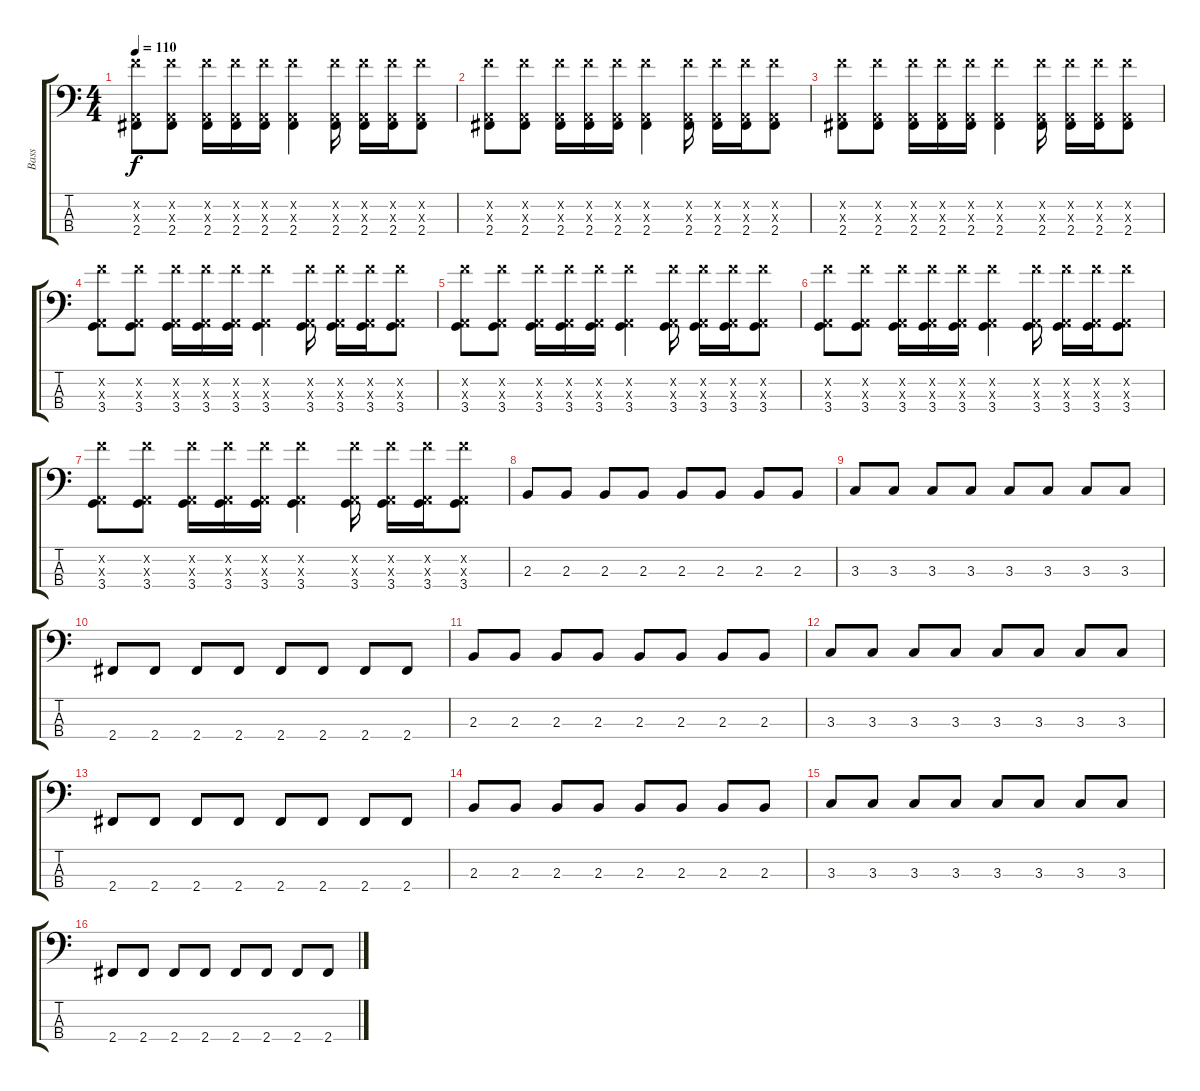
\track ("Bass" "Bass") {instrument electricbasspick}
\staff {score tabs}
\tuning (G2 D2 A1 E1) {hide}
\ts (4 4)
\tempo 110
\clef f4
\ks c
(15.2{x} 0.3{x} 2.4).8{dy f} (15.2{x} 0.3{x} 2.4).8 (15.2{x} 0.3{x} 2.4).16 (15.2{x} 0.3{x} 2.4).16 (15.2{x} 0.3{x} 2.4).16 (15.2{x} 0.3{x} 2.4).4 (15.2{x} 0.3{x} 2.4).16 (15.2{x} 0.3{x} 2.4).16 (15.2{x} 0.3{x} 2.4).16 (15.2{x} 0.3{x} 2.4).8 |
(15.2{x} 0.3{x} 2.4).8 (15.2{x} 0.3{x} 2.4).8 (15.2{x} 0.3{x} 2.4).16 (15.2{x} 0.3{x} 2.4).16 (15.2{x} 0.3{x} 2.4).16 (15.2{x} 0.3{x} 2.4).4 (15.2{x} 0.3{x} 2.4).16 (15.2{x} 0.3{x} 2.4).16 (15.2{x} 0.3{x} 2.4).16 (15.2{x} 0.3{x} 2.4).8 |
(15.2{x} 0.3{x} 2.4).8 (15.2{x} 0.3{x} 2.4).8 (15.2{x} 0.3{x} 2.4).16 (15.2{x} 0.3{x} 2.4).16 (15.2{x} 0.3{x} 2.4).16 (15.2{x} 0.3{x} 2.4).4 (15.2{x} 0.3{x} 2.4).16 (15.2{x} 0.3{x} 2.4).16 (15.2{x} 0.3{x} 2.4).16 (15.2{x} 0.3{x} 2.4).8 |
(15.2{x} 0.3{x} 3.4).8 (15.2{x} 0.3{x} 3.4).8 (15.2{x} 0.3{x} 3.4).16 (15.2{x} 0.3{x} 3.4).16 (15.2{x} 0.3{x} 3.4).16 (15.2{x} 0.3{x} 3.4).4 (15.2{x} 0.3{x} 3.4).16 (15.2{x} 0.3{x} 3.4).16 (15.2{x} 0.3{x} 3.4).16 (15.2{x} 0.3{x} 3.4).8 |
(15.2{x} 0.3{x} 3.4).8 (15.2{x} 0.3{x} 3.4).8 (15.2{x} 0.3{x} 3.4).16 (15.2{x} 0.3{x} 3.4).16 (15.2{x} 0.3{x} 3.4).16 (15.2{x} 0.3{x} 3.4).4 (15.2{x} 0.3{x} 3.4).16 (15.2{x} 0.3{x} 3.4).16 (15.2{x} 0.3{x} 3.4).16 (15.2{x} 0.3{x} 3.4).8 |
(15.2{x} 0.3{x} 3.4).8 (15.2{x} 0.3{x} 3.4).8 (15.2{x} 0.3{x} 3.4).16 (15.2{x} 0.3{x} 3.4).16 (15.2{x} 0.3{x} 3.4).16 (15.2{x} 0.3{x} 3.4).4 (15.2{x} 0.3{x} 3.4).16 (15.2{x} 0.3{x} 3.4).16 (15.2{x} 0.3{x} 3.4).16 (15.2{x} 0.3{x} 3.4).8 |
(15.2{x} 0.3{x} 3.4).8 (15.2{x} 0.3{x} 3.4).8 (15.2{x} 0.3{x} 3.4).16 (15.2{x} 0.3{x} 3.4).16 (15.2{x} 0.3{x} 3.4).16 (15.2{x} 0.3{x} 3.4).4 (15.2{x} 0.3{x} 3.4).16 (15.2{x} 0.3{x} 3.4).16 (15.2{x} 0.3{x} 3.4).16 (15.2{x} 0.3{x} 3.4).8 |
2.3.8 2.3.8 2.3.8 2.3.8 2.3.8 2.3.8 2.3.8 2.3.8 |
3.3.8 3.3.8 3.3.8 3.3.8 3.3.8 3.3.8 3.3.8 3.3.8 |
2.4.8 2.4.8 2.4.8 2.4.8 2.4.8 2.4.8 2.4.8 2.4.8 |
2.3.8 2.3.8 2.3.8 2.3.8 2.3.8 2.3.8 2.3.8 2.3.8 |
3.3.8 3.3.8 3.3.8 3.3.8 3.3.8 3.3.8 3.3.8 3.3.8 |
2.4.8 2.4.8 2.4.8 2.4.8 2.4.8 2.4.8 2.4.8 2.4.8 |
2.3.8 2.3.8 2.3.8 2.3.8 2.3.8 2.3.8 2.3.8 2.3.8 |
3.3.8 3.3.8 3.3.8 3.3.8 3.3.8 3.3.8 3.3.8 3.3.8 |
2.4.8 2.4.8 2.4.8 2.4.8 2.4.8 2.4.8 2.4.8 2.4.8
